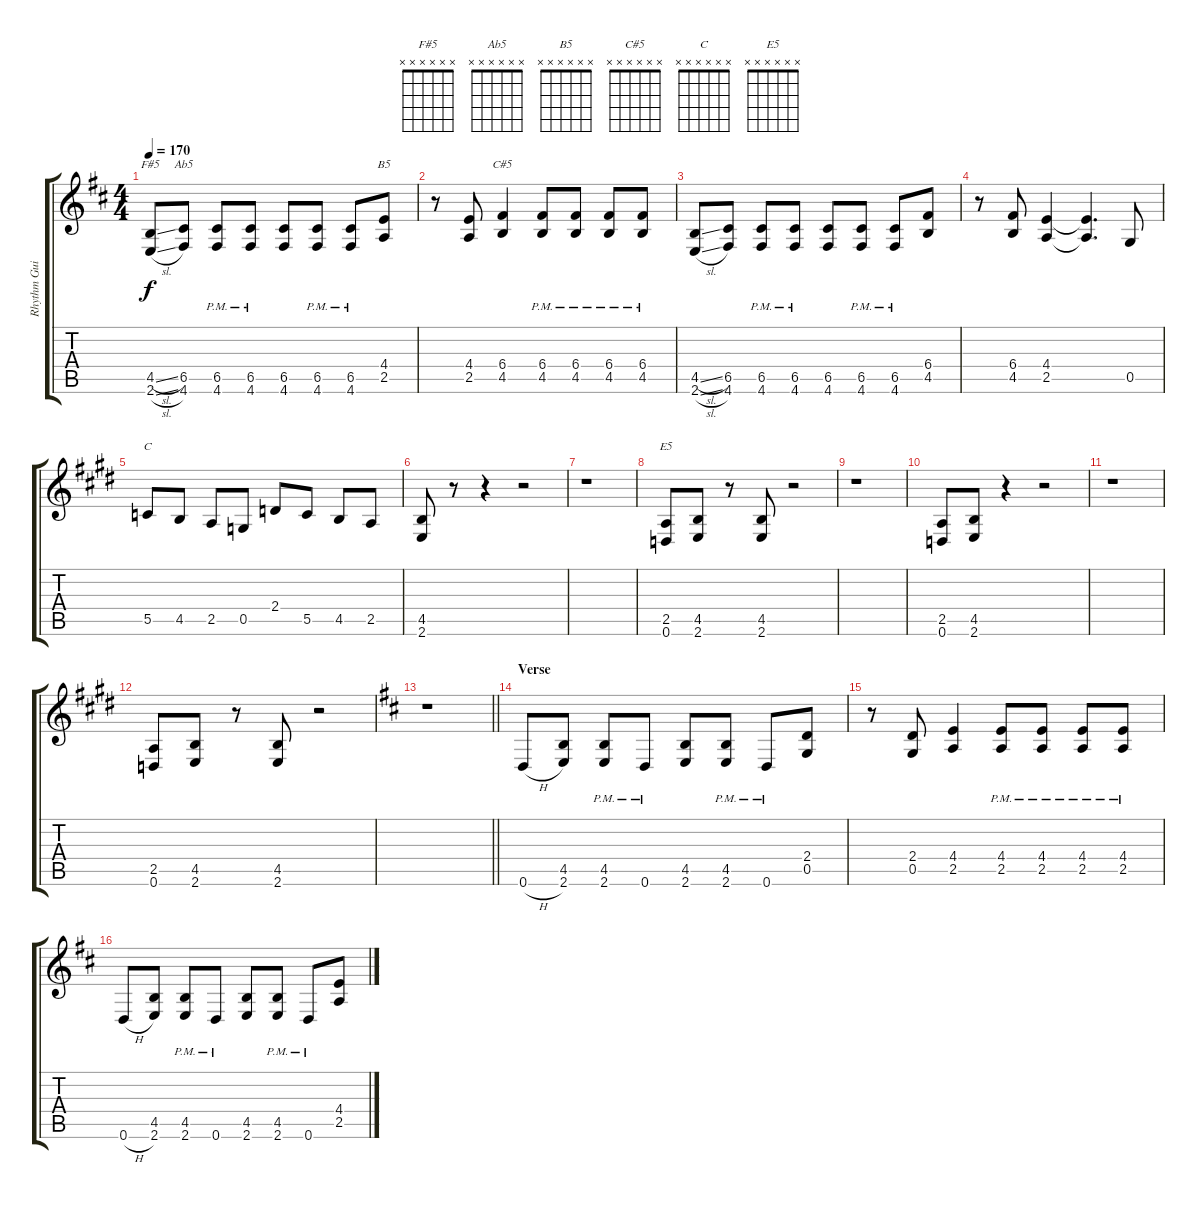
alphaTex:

\track ("Rhythm Guitar 1" "Rhythm Gui") {instrument distortionguitar}
\staff {score tabs}
\tuning (D4 A3 F3 C3 G2 D2) {hide}
\chord ("F#5" x x x x x x)
\chord ("Ab5" x x x x x x)
\chord ("B5" x x x x x x)
\chord ("C#5" x x x x x x)
\chord ("C" x x x x x x)
\chord ("E5" x x x x x x)
\ts (4 4)
\tempo 170
\clef g2
\ks bminor
(4.5{sl} 2.6{sl}).8{ch "F#5" dy f} (6.5 4.6).8{ch "Ab5"} (6.5{pm} 4.6{pm}).8 (6.5{pm} 4.6{pm}).8 (6.5 4.6).8 (6.5{pm} 4.6{pm}).8 (6.5{pm} 4.6{pm}).8 (4.4 2.5).8{ch "B5"} |
r.8 (4.4 2.5).8 (6.4 4.5).4{ch "C#5"} (6.4{pm} 4.5{pm}).8 (6.4{pm} 4.5{pm}).8 (6.4{pm} 4.5{pm}).8 (6.4{pm} 4.5{pm}).8 |
(4.5{sl} 2.6{sl}).8 (6.5 4.6).8 (6.5{pm} 4.6{pm}).8 (6.5{pm} 4.6{pm}).8 (6.5 4.6).8 (6.5{pm} 4.6{pm}).8 (6.5{pm} 4.6{pm}).8 (6.4 4.5).8 |
r.8 (6.4 4.5).8 (4.4 2.5).4 (4.4{t} 2.5{t}).4{d} 0.5.8 |
\ks c#minor
5.5.8{ch "C"} 4.5.8 2.5.8 0.5.8 2.4.8 5.5.8 4.5.8 2.5.8 |
(4.5 2.6).8 r.8 r.4 r.2 |
r.1 |
(2.5 0.6).8{ch "E5"} (4.5 2.6).8 r.8 (4.5 2.6).8 r.2 |
r.1 |
(2.5 0.6).8 (4.5 2.6).8 r.4 r.2 |
r.1 |
(2.5 0.6).8 (4.5 2.6).8 r.8 (4.5 2.6).8 r.2 |
\barLineRight lightlight
\ks bminor
r.1 |
\section ("" "Verse")
0.6{h}.8 (4.5 2.6).8 (4.5{pm} 2.6{pm}).8 0.6{pm}.8 (4.5 2.6).8 (4.5{pm} 2.6{pm}).8 0.6{pm}.8 (2.4 0.5).8 |
r.8 (2.4 0.5).8 (4.4 2.5).4 (4.4{pm} 2.5{pm}).8 (4.4{pm} 2.5{pm}).8 (4.4{pm} 2.5{pm}).8 (4.4{pm} 2.5{pm}).8 |
0.6{h}.8 (4.5 2.6).8 (4.5{pm} 2.6{pm}).8 0.6{pm}.8 (4.5 2.6).8 (4.5{pm} 2.6{pm}).8 0.6{pm}.8 (4.4 2.5).8
